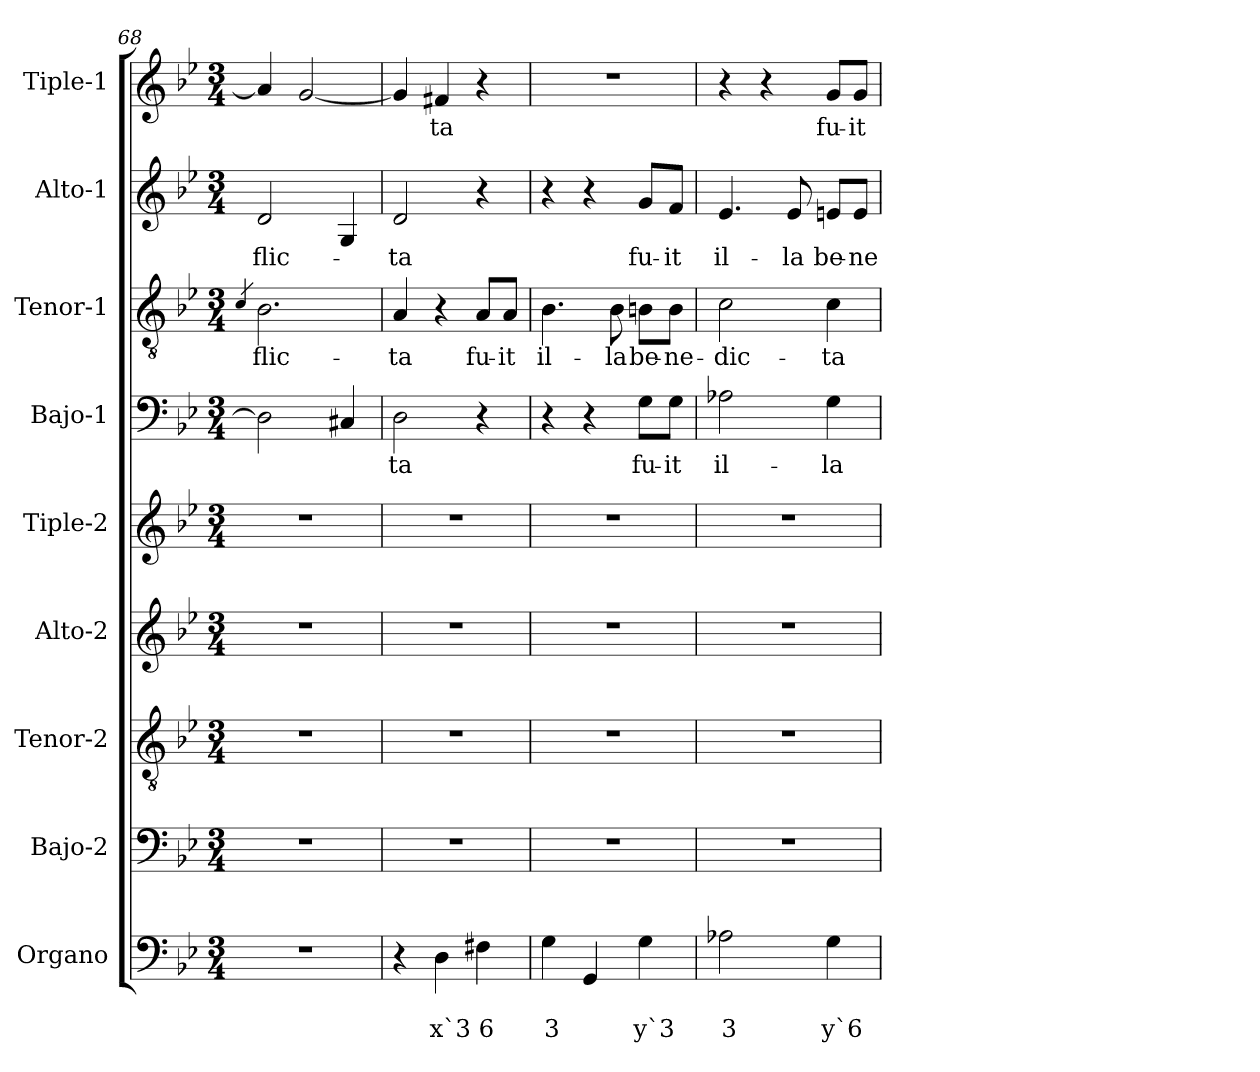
**kern	**text	**text	**kern	**kern	**kern	**kern	**kern	**text	**kern	**text	**kern	**text	**kern	**text
*part9	*part9	*part9	*part8	*part7	*part6	*part5	*part4	*part4	*part3	*part3	*part2	*part2	*part1	*part1
*staff9	*staff9	*staff9	*staff8	*staff7	*staff6	*staff5	*staff4	*staff4	*staff3	*staff3	*staff2	*staff2	*staff1	*staff1
*I"Organo	*	*	*I"Bajo-2	*I"Tenor-2	*I"Alto-2	*I"Tiple-2	*I"Bajo-1	*	*I"Tenor-1	*	*I"Alto-1	*	*I"Tiple-1	*
*	*	*	*I'B-2	*I'T-2	*I'A-2	*	*I'B1	*	*I'T1	*	*I'A1	*	*	*
*clefF4	*	*	*clefF4	*clefGv2	*clefG2	*clefG2	*clefF4	*	*clefGv2	*	*clefG2	*	*clefG2	*
*k[b-e-]	*	*	*k[b-e-]	*k[b-e-]	*k[b-e-]	*k[b-e-]	*k[b-e-]	*	*k[b-e-]	*	*k[b-e-]	*	*k[b-e-]	*
*B-:	*	*	*B-:	*B-:	*B-:	*B-:	*B-:	*	*B-:	*	*B-:	*	*B-:	*
*M3/4	*	*	*M3/4	*M3/4	*M3/4	*M3/4	*M3/4	*	*M3/4	*	*M3/4	*	*M3/4	*
=68	=68	=68	=68	=68	=68	=68	=68	=68	=68	=68	=68	=68	=68	=68
.	.	.	.	.	.	.	.	.	4qc/	.	.	.	.	.
!	!	!	!	!	!	!	!	!	!	!LO:LY:b	!	!	!	!
!	!	!	!	!	!	!	!	!	!	!	!	!LO:LY:b	!	!
2.r	.	.	2.r	2.r	2.r	2.r	2D\]	.	2.B-\	-flic-	2d/	-flic-	4a/]	.
.	.	.	.	.	.	.	.	.	.	.	.	.	[2g/	.
.	.	.	.	.	.	.	4C#X/	.	.	.	4G/	.	.	.
=69	=69	=69	=69	=69	=69	=69	=69	=69	=69	=69	=69	=69	=69	=69
!	!	!	!	!	!	!	!	!LO:LY:b	!	!	!	!	!	!
!	!	!	!	!	!	!	!	!	!	!LO:LY:b	!	!	!	!
!	!	!	!	!	!	!	!	!	!	!	!	!LO:LY:b	!	!
4r	.	.	2.r	2.r	2.r	2.r	2D\	-ta	4A/	-ta	2d/	-ta	4g/]	.
!	!	!LO:LY:b	!	!	!	!	!	!	!	!	!	!	!	!
!	!	!	!	!	!	!	!	!	!	!	!	!	!	!LO:LY:b
4D\	.	x`3	.	.	.	.	.	.	4r	.	.	.	4f#X/	-ta
!	!	!LO:LY:b	!	!	!	!	!	!	!	!	!	!	!	!
!	!	!	!	!	!	!	!	!	!	!LO:LY:b	!	!	!	!
4F#X\	.	6	.	.	.	.	4r	.	8A/L	fu-	4r	.	4r	.
!	!	!	!	!	!	!	!	!	!	!LO:LY:b	!	!	!	!
.	.	.	.	.	.	.	.	.	8A/J	-it	.	.	.	.
=70	=70	=70	=70	=70	=70	=70	=70	=70	=70	=70	=70	=70	=70	=70
!	!	!LO:LY:b	!	!	!	!	!	!	!	!	!	!	!	!
!	!	!	!	!	!	!	!	!	!	!LO:LY:b	!	!	!	!
4G\	.	3	2.r	2.r	2.r	2.r	4r	.	4.B-\	il-	4r	.	2.r	.
4GG/	.	.	.	.	.	.	4r	.	.	.	4r	.	.	.
!	!	!	!	!	!	!	!	!	!	!LO:LY:b	!	!	!	!
.	.	.	.	.	.	.	.	.	8B-\	-la	.	.	.	.
!	!	!LO:LY:b	!	!	!	!	!	!	!	!	!	!	!	!
!	!	!	!	!	!	!	!	!LO:LY:b	!	!	!	!	!	!
!	!	!	!	!	!	!	!	!	!	!LO:LY:b	!	!	!	!
!	!	!	!	!	!	!	!	!	!	!	!	!LO:LY:b	!	!
4G\	.	y`3	.	.	.	.	8G\L	fu-	8Bn\L	be-	8g/L	fu-	.	.
!	!	!	!	!	!	!	!	!LO:LY:b	!	!	!	!	!	!
!	!	!	!	!	!	!	!	!	!	!LO:LY:b	!	!	!	!
!	!	!	!	!	!	!	!	!	!	!	!	!LO:LY:b	!	!
.	.	.	.	.	.	.	8G\J	-it	8B\J	-ne-	8f/J	-it	.	.
!!LO:PB:g=z
=71	=71	=71	=71	=71	=71	=71	=71	=71	=71	=71	=71	=71	=71	=71
!	!	!LO:LY:b	!	!	!	!	!	!	!	!	!	!	!	!
!	!	!	!	!	!	!	!	!LO:LY:b	!	!	!	!	!	!
!	!	!	!	!	!	!	!	!	!	!LO:LY:b	!	!	!	!
!	!	!	!	!	!	!	!	!	!	!	!	!LO:LY:b	!	!
2A-X\	.	3	2.r	2.r	2.r	2.r	2A-X\	il-	2c\	-dic-	4.e-/	il-	4r	.
.	.	.	.	.	.	.	.	.	.	.	.	.	4r	.
!	!	!	!	!	!	!	!	!	!	!	!	!LO:LY:b	!	!
.	.	.	.	.	.	.	.	.	.	.	8e-/	-la	.	.
!	!	!LO:LY:b	!	!	!	!	!	!	!	!	!	!	!	!
!	!	!	!	!	!	!	!	!LO:LY:b	!	!	!	!	!	!
!	!	!	!	!	!	!	!	!	!	!LO:LY:b	!	!	!	!
!	!	!	!	!	!	!	!	!	!	!	!	!LO:LY:b	!	!
!	!	!	!	!	!	!	!	!	!	!	!	!	!	!LO:LY:b
4G\	.	y`6	.	.	.	.	4G\	-la	4c\	-ta	8en/L	be-	8g/L	fu-
!	!	!	!	!	!	!	!	!	!	!	!	!LO:LY:b	!	!
!	!	!	!	!	!	!	!	!	!	!	!	!	!	!LO:LY:b
.	.	.	.	.	.	.	.	.	.	.	8e/J	-ne-	8g/J	-it
=	=	=	=	=	=	=	=	=	=	=	=	=	=	=
*-	*-	*-	*-	*-	*-	*-	*-	*-	*-	*-	*-	*-	*-	*-
